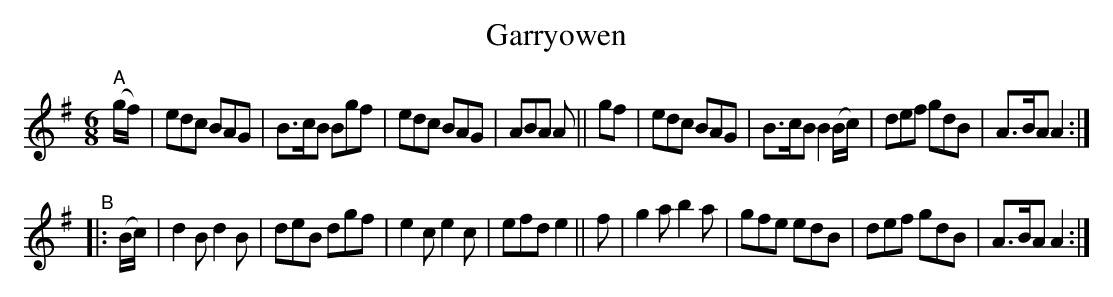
X:1
T: Garryowen
M: 6/8
L: 1/8
K: G
"^A" (g/f/) |\
edc BAG | B>cB Bgf | edc BAG | ABA A || gf |\
edc BAG | B>cB B2(B/c/) | def gdB | A>BA A2 :|
"^B"|: (B/c/) |\
d2B d2B | deB dgf | e2c e2c | efd e2 || f |\
g2a b2a | gfe edB | def gdB | A>BA A2 :|
